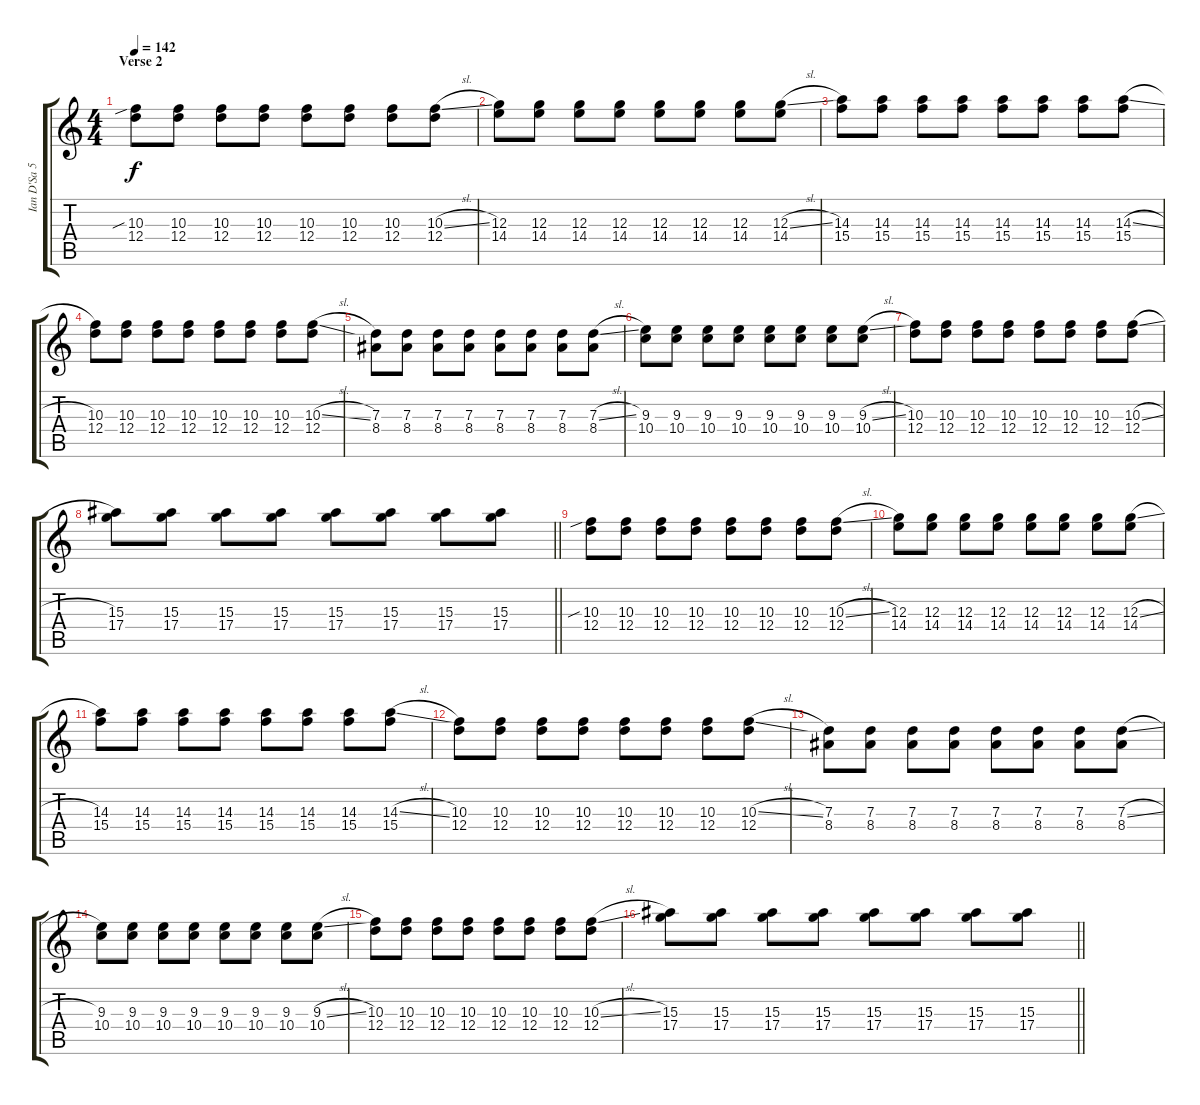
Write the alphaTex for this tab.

\track ("Ian D'Sa 5" "Ian D'Sa 5") {instrument distortionguitar}
\staff {score tabs}
\tuning (E4 B3 G3 D3 A2 D2) {hide}
\ts (4 4)
\section ("" "Verse 2")
\tempo 142
\clef g2
\ks c
(10.3{sib} 12.4).8{dy f} (10.3 12.4).8 (10.3 12.4).8 (10.3 12.4).8 (10.3 12.4).8 (10.3 12.4).8 (10.3 12.4).8 (10.3{sl} 12.4).8 |
(12.3 14.4).8 (12.3 14.4).8 (12.3 14.4).8 (12.3 14.4).8 (12.3 14.4).8 (12.3 14.4).8 (12.3 14.4).8 (12.3{sl} 14.4).8 |
(14.3 15.4).8 (14.3 15.4).8 (14.3 15.4).8 (14.3 15.4).8 (14.3 15.4).8 (14.3 15.4).8 (14.3 15.4).8 (14.3{sl} 15.4).8 |
(10.3 12.4).8 (10.3 12.4).8 (10.3 12.4).8 (10.3 12.4).8 (10.3 12.4).8 (10.3 12.4).8 (10.3 12.4).8 (10.3{sl} 12.4).8 |
(7.3 8.4).8 (7.3 8.4).8 (7.3 8.4).8 (7.3 8.4).8 (7.3 8.4).8 (7.3 8.4).8 (7.3 8.4).8 (7.3{sl} 8.4).8 |
(9.3 10.4).8 (9.3 10.4).8 (9.3 10.4).8 (9.3 10.4).8 (9.3 10.4).8 (9.3 10.4).8 (9.3 10.4).8 (9.3{sl} 10.4).8 |
(10.3 12.4).8 (10.3 12.4).8 (10.3 12.4).8 (10.3 12.4).8 (10.3 12.4).8 (10.3 12.4).8 (10.3 12.4).8 (10.3{sl} 12.4).8 |
\barLineRight lightlight
(15.3 17.4).8 (15.3 17.4).8 (15.3 17.4).8 (15.3 17.4).8 (15.3 17.4).8 (15.3 17.4).8 (15.3 17.4).8 (15.3 17.4).8 |
(10.3{sib} 12.4).8 (10.3 12.4).8 (10.3 12.4).8 (10.3 12.4).8 (10.3 12.4).8 (10.3 12.4).8 (10.3 12.4).8 (10.3{sl} 12.4).8 |
(12.3 14.4).8 (12.3 14.4).8 (12.3 14.4).8 (12.3 14.4).8 (12.3 14.4).8 (12.3 14.4).8 (12.3 14.4).8 (12.3{sl} 14.4).8 |
(14.3 15.4).8 (14.3 15.4).8 (14.3 15.4).8 (14.3 15.4).8 (14.3 15.4).8 (14.3 15.4).8 (14.3 15.4).8 (14.3{sl} 15.4).8 |
(10.3 12.4).8 (10.3 12.4).8 (10.3 12.4).8 (10.3 12.4).8 (10.3 12.4).8 (10.3 12.4).8 (10.3 12.4).8 (10.3{sl} 12.4).8 |
(7.3 8.4).8 (7.3 8.4).8 (7.3 8.4).8 (7.3 8.4).8 (7.3 8.4).8 (7.3 8.4).8 (7.3 8.4).8 (7.3{sl} 8.4).8 |
(9.3 10.4).8 (9.3 10.4).8 (9.3 10.4).8 (9.3 10.4).8 (9.3 10.4).8 (9.3 10.4).8 (9.3 10.4).8 (9.3{sl} 10.4).8 |
(10.3 12.4).8 (10.3 12.4).8 (10.3 12.4).8 (10.3 12.4).8 (10.3 12.4).8 (10.3 12.4).8 (10.3 12.4).8 (10.3{sl} 12.4).8 |
\barLineRight lightlight
(15.3 17.4).8 (15.3 17.4).8 (15.3 17.4).8 (15.3 17.4).8 (15.3 17.4).8 (15.3 17.4).8 (15.3 17.4).8 (15.3 17.4).8
